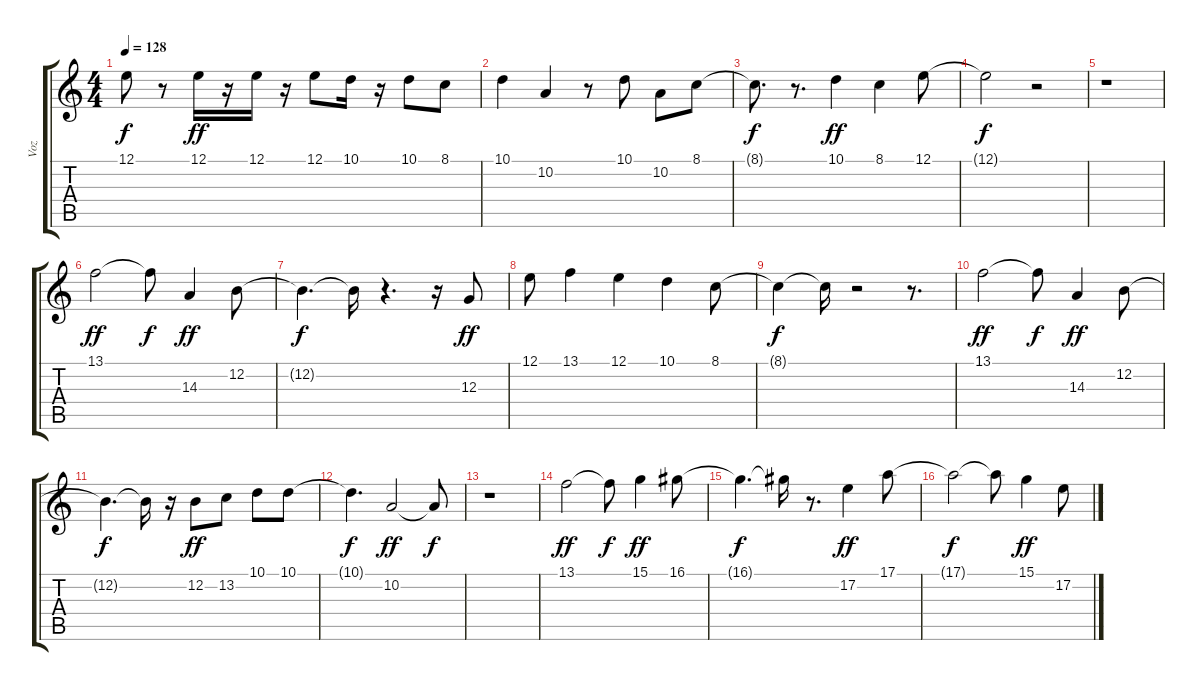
\track ("Voz" "Voz") {instrument vibraphone}
\staff {score tabs}
\tuning (E4 B3 G3 D3 A2 E2) {hide}
\ts (4 4)
\tempo 128
\clef g2
\ks c
12.1{t}.8{dy f} r.8 12.1.16{dy ff} r.16 12.1.16 r.16 12.1.8 10.1.16 r.16 10.1.8 8.1.8 |
10.1.4 10.2.4 r.8 10.1.8 10.2.8 8.1.8 |
8.1{t}.8{d dy f} r.8{d} 10.1.4{dy ff} 8.1.4 12.1.8 |
12.1{t}.2{dy f} r.2 |
r.1 |
13.1.2{dy ff} 13.1{t}.8{dy f} 14.3.4{dy ff} 12.2.8 |
12.2{t}.4{d dy f} 12.2{t}.16 r.4{d} r.16 12.3.8{dy ff} |
12.1.8 13.1.4 12.1.4 10.1.4 8.1.8 |
8.1{t}.4{dy f} 8.1{t}.16 r.2 r.8{d} |
13.1.2{dy ff} 13.1{t}.8{dy f} 14.3.4{dy ff} 12.2.8 |
12.2{t}.4{d dy f} 12.2{t}.16 r.16 12.2.8{dy ff} 13.2.8 10.1.8 10.1.8 |
10.1{t}.4{d dy f} 10.2.2{dy ff} 10.2{t}.8{dy f} |
r.1 |
13.1.2{dy ff} 13.1{t}.8{dy f} 15.1.4{dy ff} 16.1.8 |
16.1{t}.4{d dy f} 16.1{t}.16 r.8{d} 17.2.4{dy ff} 17.1.8 |
17.1{t}.2{dy f} 17.1{t}.8 15.1.4{dy ff} 17.2.8
